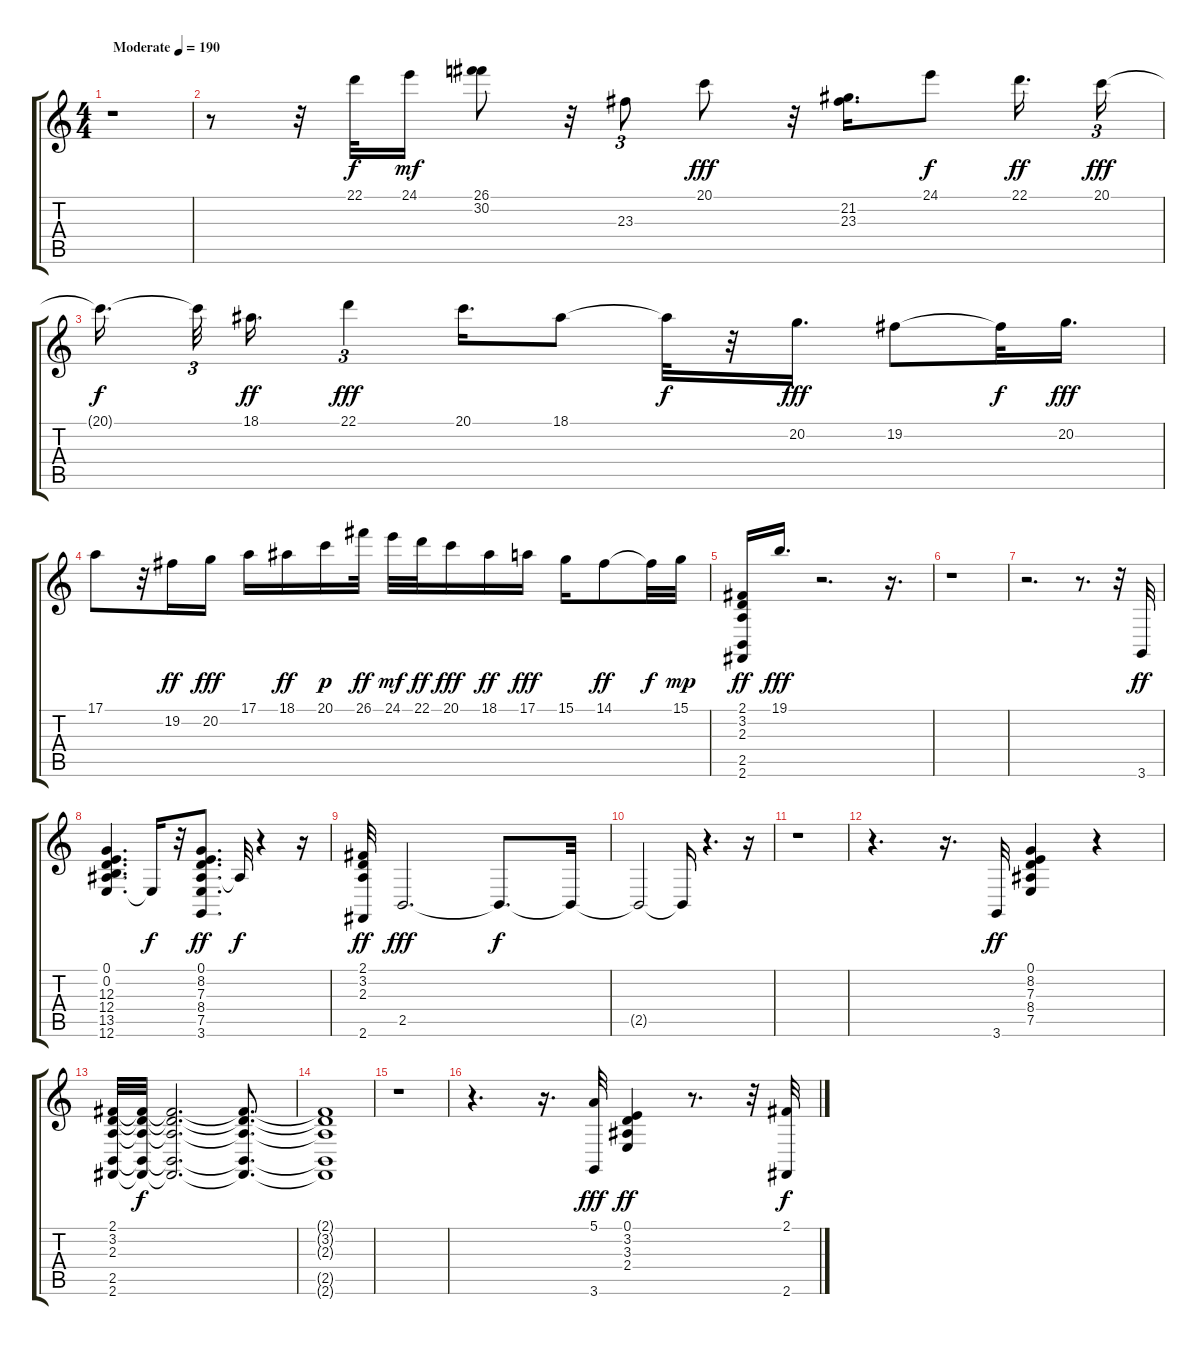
\track "" {instrument acousticgrandpiano}
\staff {score tabs}
\tuning (E4 B3 G3 D3 A2 E2) {hide}
\ts (4 4)
\tempo (190 "Moderate")
\clef g2
\ks c
r.1{dy f instrument acousticgrandpiano} |
r.8 r.32 22.1.32 24.1.16{dy mf} (26.1 30.2).8 r.32 23.3.8{tu (3 2)} 20.1.8{dy fff} r.32 (21.2 23.3).16{d} 24.1.8{dy f} 22.1.16{d dy ff} 20.1.16{tu (3 2) dy fff} |
20.1{t}.16{d dy f} 20.1{t}.32{tu (3 2)} 18.1.16{d dy ff} 22.1.4{tu (3 2) dy fff} 20.1.16{d} 18.1.8 18.1{t}.32{dy f} r.32 20.2.16{d dy fff} 19.2.8 19.2{t}.32{dy f} 20.2.16{d dy fff} |
17.1.8 r.32 19.2.16{dy ff} 20.2.16{dy fff} 17.1.16 18.1.16{dy ff} 20.1.16{dy p} 26.1.32{dy ff} 24.1.32{dy mf} 22.1.32{dy ff} 20.1.16{dy fff} 18.1.16{dy ff} 17.1.16{dy fff} 15.1.16 14.1.8{dy ff} 14.1{t}.32{dy f} 15.1.32{dy mp} |
(2.1 3.2 2.3 2.5 2.6).16{dy ff} 19.1.16{d dy fff} r.2{d} r.16{d} |
r.1 |
r.2{d} r.8{d} r.32 3.6.32{dy ff} |
(0.1 0.2 12.3 12.4 13.5 12.6).4{d} 12.6{t}.16{dy f} r.32 (0.1 8.2 7.3 8.4 7.5 3.6).8{d dy ff} 8.4{t}.32{dy f} r.4 r.16 |
(2.1 3.2 2.3 2.6).32{dy ff} 2.5.2{d dy fff} 2.5{t}.8{d dy f} 2.5{t}.32 |
2.5{t}.2 2.5{t}.16 r.4{d} r.16 |
r.1 |
r.4{d} r.16{d} 3.6.32{dy ff} (0.1 8.2 7.3 8.4 7.5).4 r.4 |
(2.1 3.2 2.3 2.5 2.6).32 (2.1{t} 3.2{t} 2.3{t} 2.5{t} 2.6{t}).32{dy f} (2.1{t} 3.2{t} 2.3{t} 2.5{t} 2.6{t}).2{d} (2.1{t} 3.2{t} 2.3{t} 2.5{t} 2.6{t}).8{d} |
(2.1{t} 3.2{t} 2.3{t} 2.5{t} 2.6{t}).1 |
r.1 |
r.4{d} r.16{d} (5.1 3.6).32{dy fff} (0.1 3.2 3.3 2.4).4{dy ff} r.8{d} r.32 (2.1 2.6).32{dy f}
